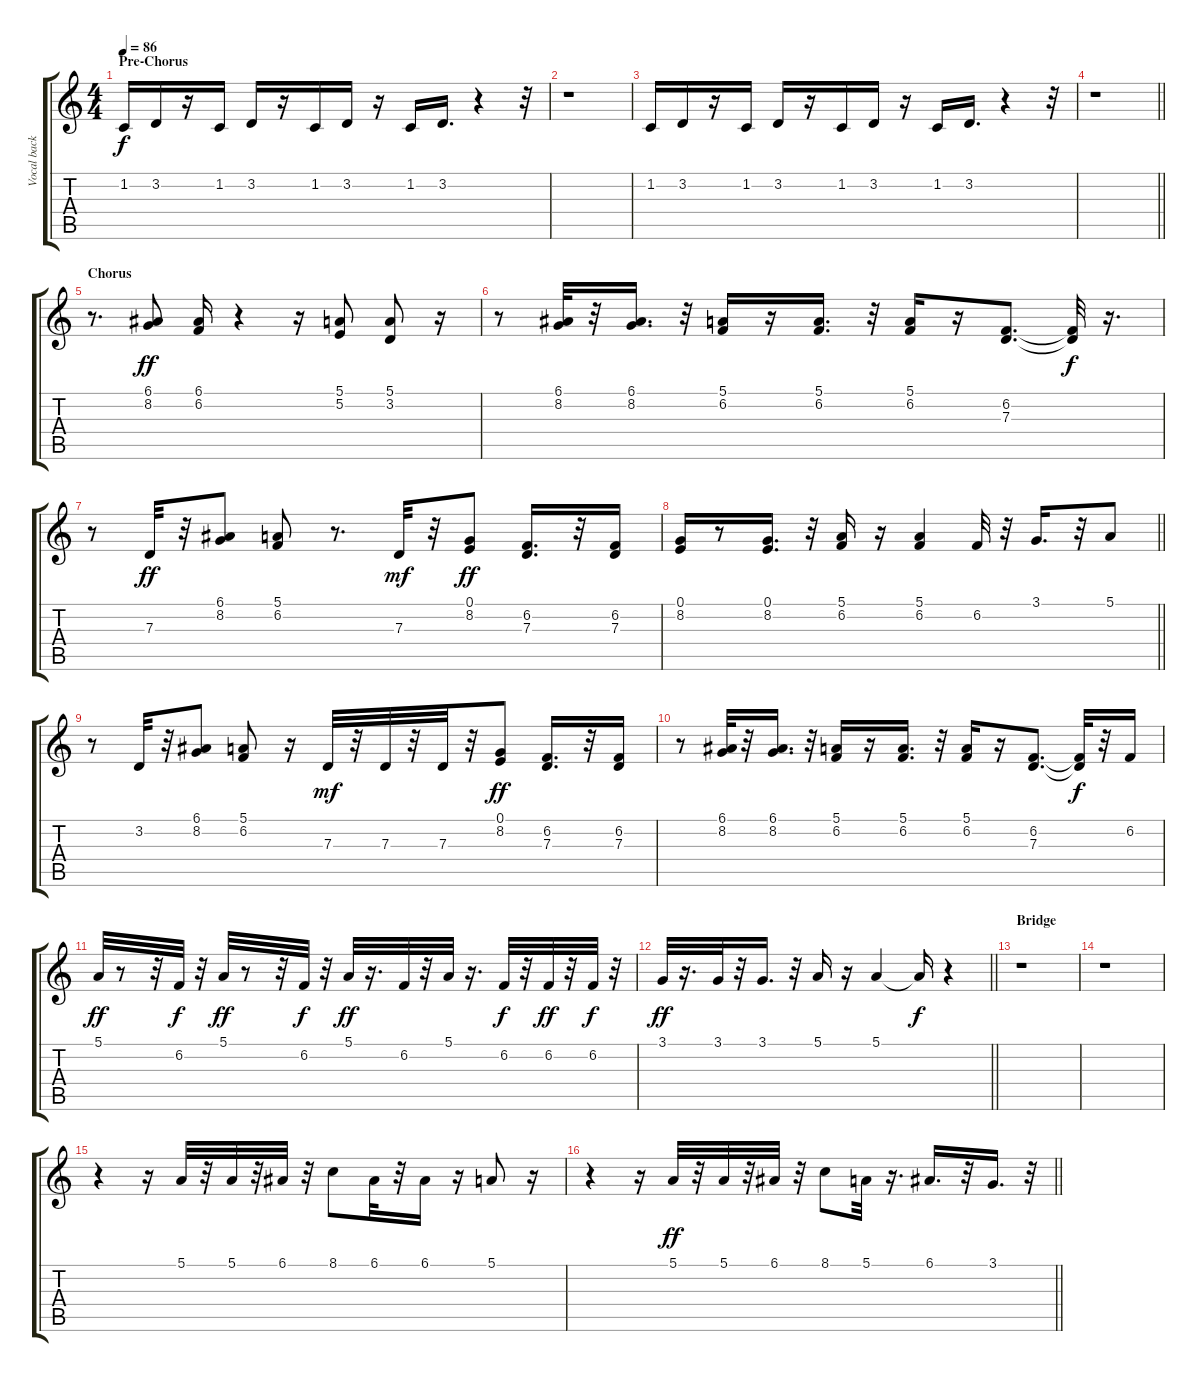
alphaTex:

\track ("Vocal background" "Vocal back") {instrument voiceoohs}
\staff {score tabs}
\tuning (E4 B3 G3 D3 A2 E2) {hide}
\ts (4 4)
\section ("" "Pre-Chorus")
\tempo 86
\clef g2
\ks c
1.2.16{dy f} 3.2.16 r.16 1.2.16 3.2.16 r.16 1.2.16 3.2.16 r.16 1.2.16 3.2.16{d} r.4 r.32 |
r.1 |
1.2.16 3.2.16 r.16 1.2.16 3.2.16 r.16 1.2.16 3.2.16 r.16 1.2.16 3.2.16{d} r.4 r.32 |
\barLineRight lightlight
r.1 |
\section ("" "Chorus")
r.8{d} (6.1 8.2).8{dy ff} (6.1 6.2).16 r.4 r.16 (5.1 5.2).8 (5.1 3.2).8 r.16 |
r.8 (6.1 8.2).32 r.32 (6.1 8.2).16{d} r.32 (5.1 6.2).16 r.16 (5.1 6.2).16{d} r.32 (5.1 6.2).16 r.16 (6.2 7.3).8{d} (6.2{t} 7.3{t}).32{dy f} r.16{d} |
r.8 7.3.32{dy ff} r.32 (6.1 8.2).8 (5.1 6.2).8 r.8{d} 7.3.32{dy mf} r.32 (0.1 8.2).8{dy ff} (6.2 7.3).16{d} r.32 (6.2 7.3).16 |
\barLineRight lightlight
(0.1 8.2).16 r.8 (0.1 8.2).16{d} r.32 (5.1 6.2).16 r.16 (5.1 6.2).4 6.2.32 r.32 3.1.16{d} r.32 5.1.8 |
r.8 3.2.32 r.32 (6.1 8.2).8 (5.1 6.2).8 r.16 7.3.32{dy mf} r.32 7.3.32 r.32 7.3.32 r.32 (0.1 8.2).8{dy ff} (6.2 7.3).16{d} r.32 (6.2 7.3).16 |
r.8 (6.1 8.2).32 r.32 (6.1 8.2).16{d} r.32 (5.1 6.2).16 r.16 (5.1 6.2).16{d} r.32 (5.1 6.2).16 r.16 (6.2 7.3).8{d} (6.2{t} 7.3{t}).32{dy f} r.32 6.2.16 |
5.1.32{dy ff} r.8 r.32 6.2.32{dy f} r.32 5.1.32{dy ff} r.8 r.32 6.2.32{dy f} r.32 5.1.32{dy ff} r.16{d} 6.2.32 r.32 5.1.32 r.16{d} 6.2.32{dy f} r.32 6.2.32{dy ff} r.32 6.2.32{dy f} r.32 |
\barLineRight lightlight
3.1.32{dy ff} r.16{d} 3.1.32 r.32 3.1.16{d} r.32 5.1.16 r.16 5.1.4 5.1{t}.16{dy f} r.4 |
\section ("" "Bridge")
r.1 |
r.1 |
r.4 r.16 5.1.32 r.32 5.1.32 r.32 6.1.32 r.32 8.1.8 6.1.32 r.32 6.1.16 r.16 5.1.8 r.16 |
\barLineRight lightlight
r.4 r.16 5.1.32{dy ff} r.32 5.1.32 r.32 6.1.32 r.32 8.1.8 5.1.32 r.16{d} 6.1.16{d} r.32 3.1.16{d} r.32
